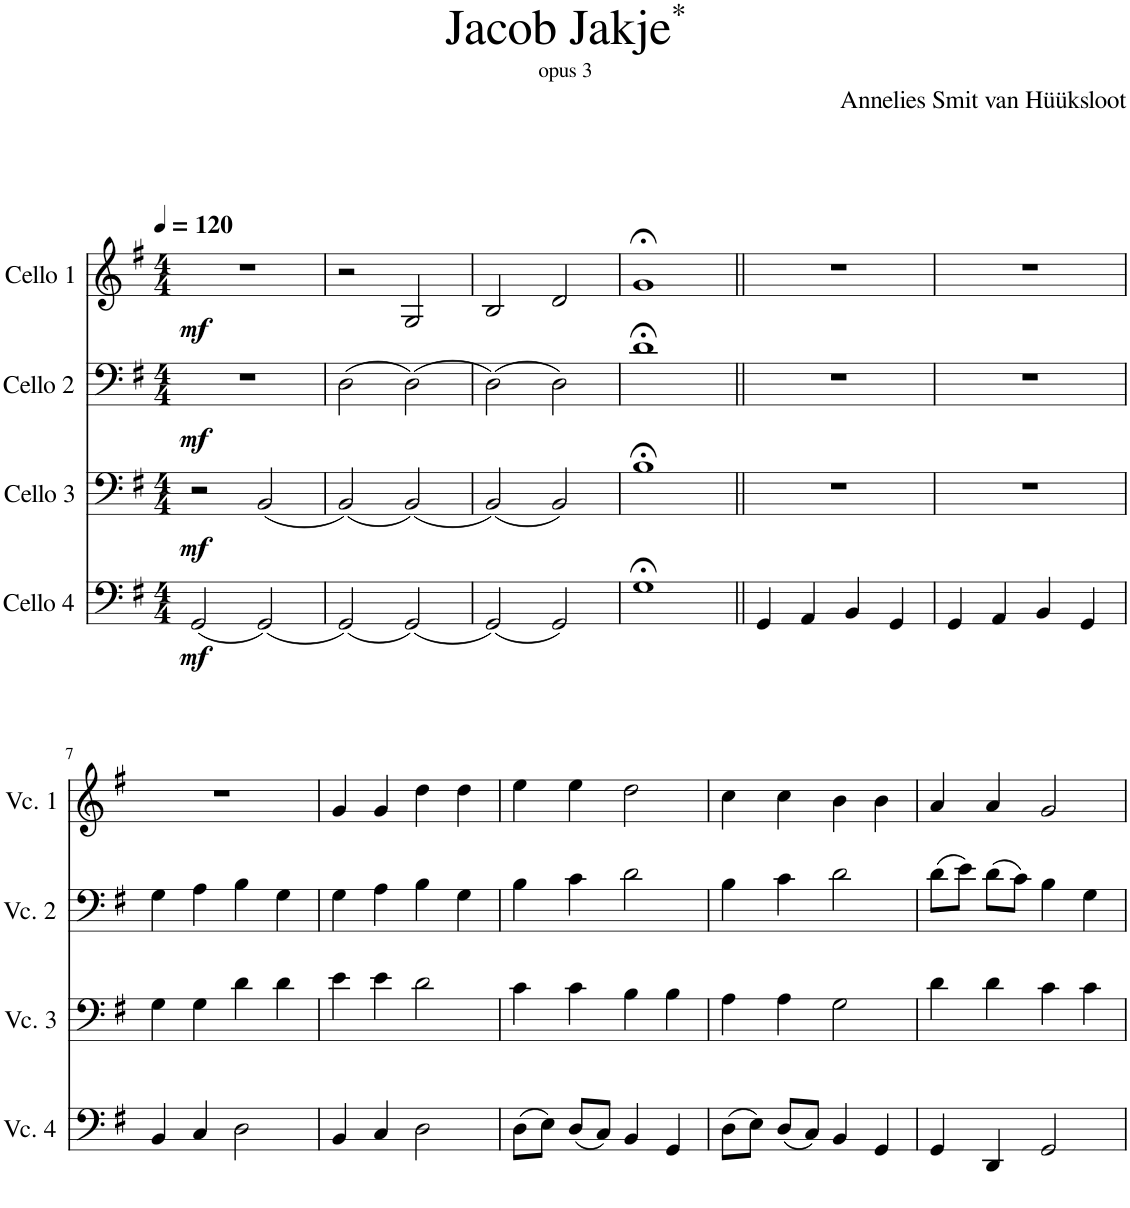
**kern	**dynam	**kern	**dynam	**kern	**dynam	**kern	**dynam
*part4	*part4	*part3	*part3	*part2	*part2	*part1	*part1
*staff4	*staff4	*staff3	*staff3	*staff2	*staff2	*staff1	*staff1
*I"Cello 4	*	*I"Cello 3	*	*I"Cello 2	*	*I"Cello 1	*
*clefF4	*	*clefF4	*	*clefF4	*	*clefG2	*
*k[f#]	*	*k[f#]	*	*k[f#]	*	*k[f#]	*
*M4/4	*	*M4/4	*	*M4/4	*	*M4/4	*
*MM120	*	*MM120	*	*MM120	*	*MM120	*
=1	=1	=1	=1	=1	=1	=1	=1
!	!LO:DY:b	!	!LO:DY:b	!	!LO:DY:b	!	!LO:DY:b
(2GG/	mf	2r	mf	1r	mf	1r	mf
(2GG/)	.	(2BB/	.	.	.	.	.
=2	=2	=2	=2	=2	=2	=2	=2
(2GG/)	.	(2BB/)	.	(2D\	.	2r	.
(2GG/)	.	(2BB/)	.	(2D\)	.	2G/	.
=3	=3	=3	=3	=3	=3	=3	=3
(2GG/)	.	(2BB/)	.	(2D\)	.	2B/	.
2GG/)	.	2BB/)	.	2D\)	.	2d/	.
=4	=4	=4	=4	=4	=4	=4	=4
1G;<	.	1B;<	.	1d;<	.	1g;<	.
=5||	=5||	=5||	=5||	=5||	=5||	=5||	=5||
4GG/	.	1r	.	1r	.	1r	.
4AA/	.	.	.	.	.	.	.
4BB/	.	.	.	.	.	.	.
4GG/	.	.	.	.	.	.	.
=6	=6	=6	=6	=6	=6	=6	=6
4GG/	.	1r	.	1r	.	1r	.
4AA/	.	.	.	.	.	.	.
4BB/	.	.	.	.	.	.	.
4GG/	.	.	.	.	.	.	.
!!LO:LB:g=z
=7	=7	=7	=7	=7	=7	=7	=7
4BB/	.	4G\	.	4G\	.	1r	.
4C/	.	4G\	.	4A\	.	.	.
2D\	.	4d\	.	4B\	.	.	.
.	.	4d\	.	4G\	.	.	.
=8	=8	=8	=8	=8	=8	=8	=8
4BB/	.	4e\	.	4G\	.	4g/	.
4C/	.	4e\	.	4A\	.	4g/	.
2D\	.	2d\	.	4B\	.	4dd\	.
.	.	.	.	4G\	.	4dd\	.
=9	=9	=9	=9	=9	=9	=9	=9
(8D\L	.	4c\	.	4B\	.	4ee\	.
8E\J)	.	.	.	.	.	.	.
(8D/L	.	4c\	.	4c\	.	4ee\	.
8C/J)	.	.	.	.	.	.	.
4BB/	.	4B\	.	2d\	.	2dd\	.
4GG/	.	4B\	.	.	.	.	.
=10	=10	=10	=10	=10	=10	=10	=10
(8D\L	.	4A\	.	4B\	.	4cc\	.
8E\J)	.	.	.	.	.	.	.
(8D/L	.	4A\	.	4c\	.	4cc\	.
8C/J)	.	.	.	.	.	.	.
4BB/	.	2G\	.	2d\	.	4b\	.
4GG/	.	.	.	.	.	4b\	.
=11	=11	=11	=11	=11	=11	=11	=11
4GG/	.	4d\	.	(8d\L	.	4a/	.
.	.	.	.	8e\J)	.	.	.
4DD/	.	4d\	.	(8d\L	.	4a/	.
.	.	.	.	8c\J)	.	.	.
2GG/	.	4c\	.	4B\	.	2g/	.
.	.	4c\	.	4G\	.	.	.
=	=	=	=	=	=	=	=
*-	*-	*-	*-	*-	*-	*-	*-
